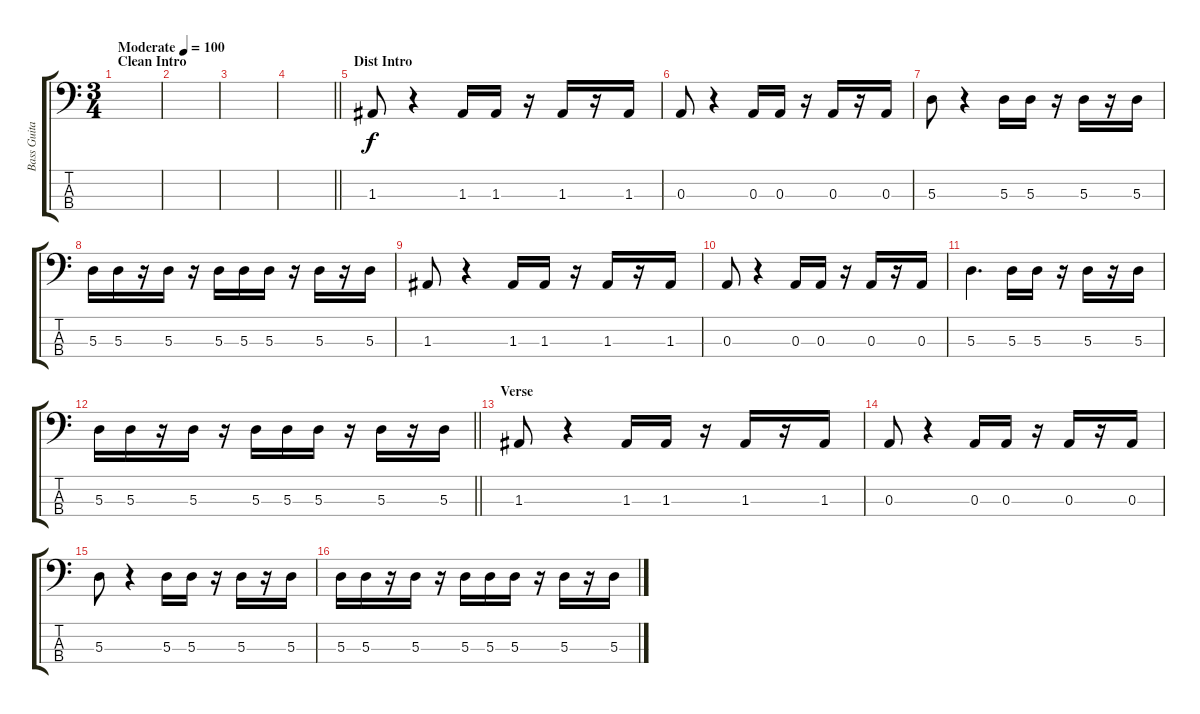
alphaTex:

\track ("Bass Guitar" "Bass Guita") {instrument electricbassfinger}
\staff {score tabs}
\tuning (G2 D2 A1 E1) {hide}
\ts (3 4)
\section ("" "Clean Intro")
\tempo (100 "Moderate")
\clef f4
\ks c
|
|
|
\barLineRight lightlight
|
\section ("" "Dist Intro")
1.3.8 r.4 1.3.16 1.3.16 r.16 1.3.16 r.16 1.3.16 |
0.3.8 r.4 0.3.16 0.3.16 r.16 0.3.16 r.16 0.3.16 |
5.3.8 r.4 5.3.16 5.3.16 r.16 5.3.16 r.16 5.3.16 |
5.3.16 5.3.16 r.16 5.3.16 r.16 5.3.16 5.3.16 5.3.16 r.16 5.3.16 r.16 5.3.16 |
1.3.8 r.4 1.3.16 1.3.16 r.16 1.3.16 r.16 1.3.16 |
0.3.8 r.4 0.3.16 0.3.16 r.16 0.3.16 r.16 0.3.16 |
5.3.4{d} 5.3.16 5.3.16 r.16 5.3.16 r.16 5.3.16 |
\barLineRight lightlight
5.3.16 5.3.16 r.16 5.3.16 r.16 5.3.16 5.3.16 5.3.16 r.16 5.3.16 r.16 5.3.16 |
\section ("" "Verse")
1.3.8 r.4 1.3.16 1.3.16 r.16 1.3.16 r.16 1.3.16 |
0.3.8 r.4 0.3.16 0.3.16 r.16 0.3.16 r.16 0.3.16 |
5.3.8 r.4 5.3.16 5.3.16 r.16 5.3.16 r.16 5.3.16 |
5.3.16 5.3.16 r.16 5.3.16 r.16 5.3.16 5.3.16 5.3.16 r.16 5.3.16 r.16 5.3.16
